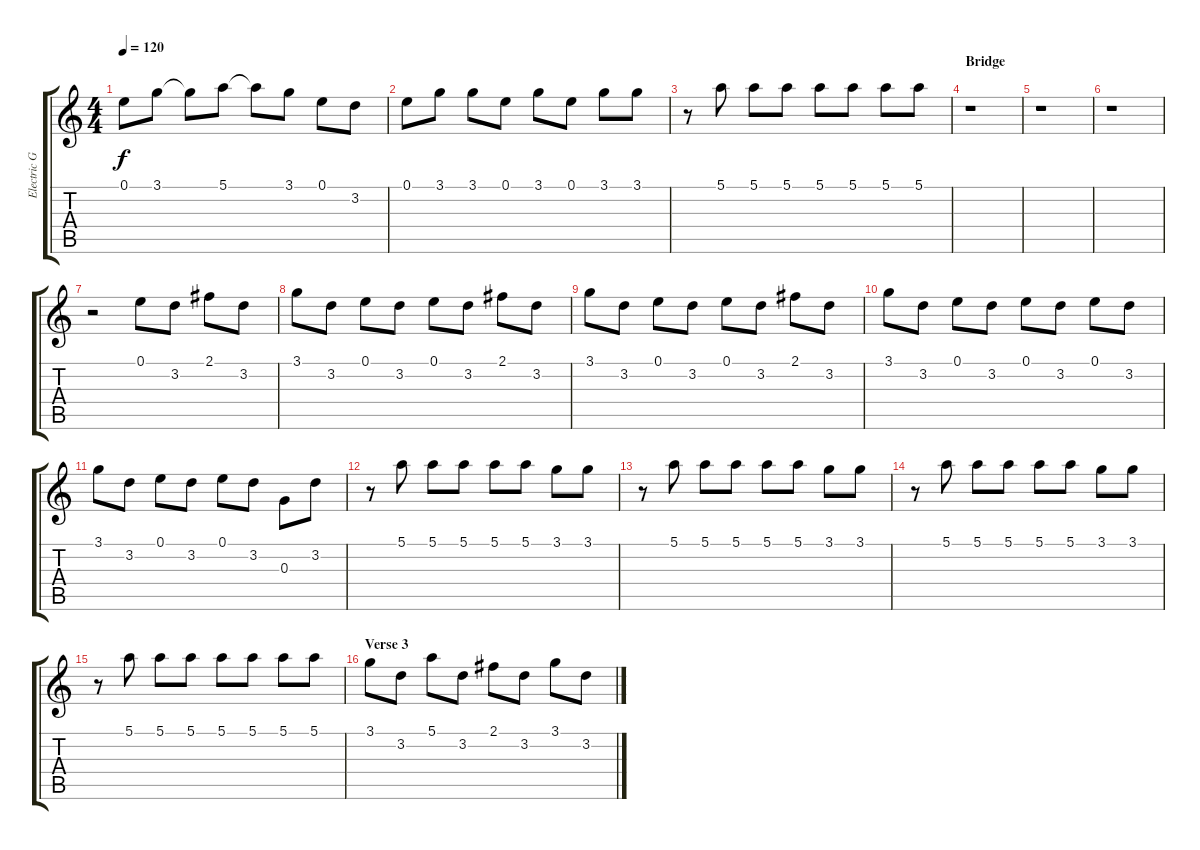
\track ("Electric Guitar 1" "Electric G") {instrument electricguitarclean}
\staff {score tabs}
\tuning (E4 B3 G3 D3 A2 E2) {hide}
\ts (4 4)
\tempo 120
\clef g2
\ks c
0.1{t}.8{dy f} 3.1.8 3.1{t}.8 5.1.8 5.1{t}.8 3.1.8 0.1.8 3.2.8 |
0.1.8 3.1.8 3.1.8 0.1.8 3.1.8 0.1.8 3.1.8 3.1.8 |
r.8 5.1.8 5.1.8 5.1.8 5.1.8 5.1.8 5.1.8 5.1.8 |
\section ("" "Bridge")
r.1{volume 14} |
r.1 |
r.1 |
r.2 0.1.8 3.2.8 2.1.8 3.2.8 |
3.1.8 3.2.8 0.1.8 3.2.8 0.1.8 3.2.8 2.1.8 3.2.8 |
3.1.8 3.2.8 0.1.8 3.2.8 0.1.8 3.2.8 2.1.8 3.2.8 |
3.1.8 3.2.8 0.1.8 3.2.8 0.1.8 3.2.8 0.1.8 3.2.8 |
3.1.8 3.2.8 0.1.8 3.2.8 0.1.8 3.2.8 0.3.8 3.2.8 |
r.8 5.1.8 5.1.8 5.1.8 5.1.8 5.1.8 3.1.8 3.1.8 |
r.8 5.1.8 5.1.8 5.1.8 5.1.8 5.1.8 3.1.8 3.1.8 |
r.8 5.1.8 5.1.8 5.1.8 5.1.8 5.1.8 3.1.8 3.1.8 |
r.8 5.1.8 5.1.8 5.1.8 5.1.8 5.1.8 5.1.8 5.1.8 |
\section ("" "Verse 3")
3.1.8 3.2.8 5.1.8 3.2.8 2.1.8 3.2.8 3.1.8 3.2.8
